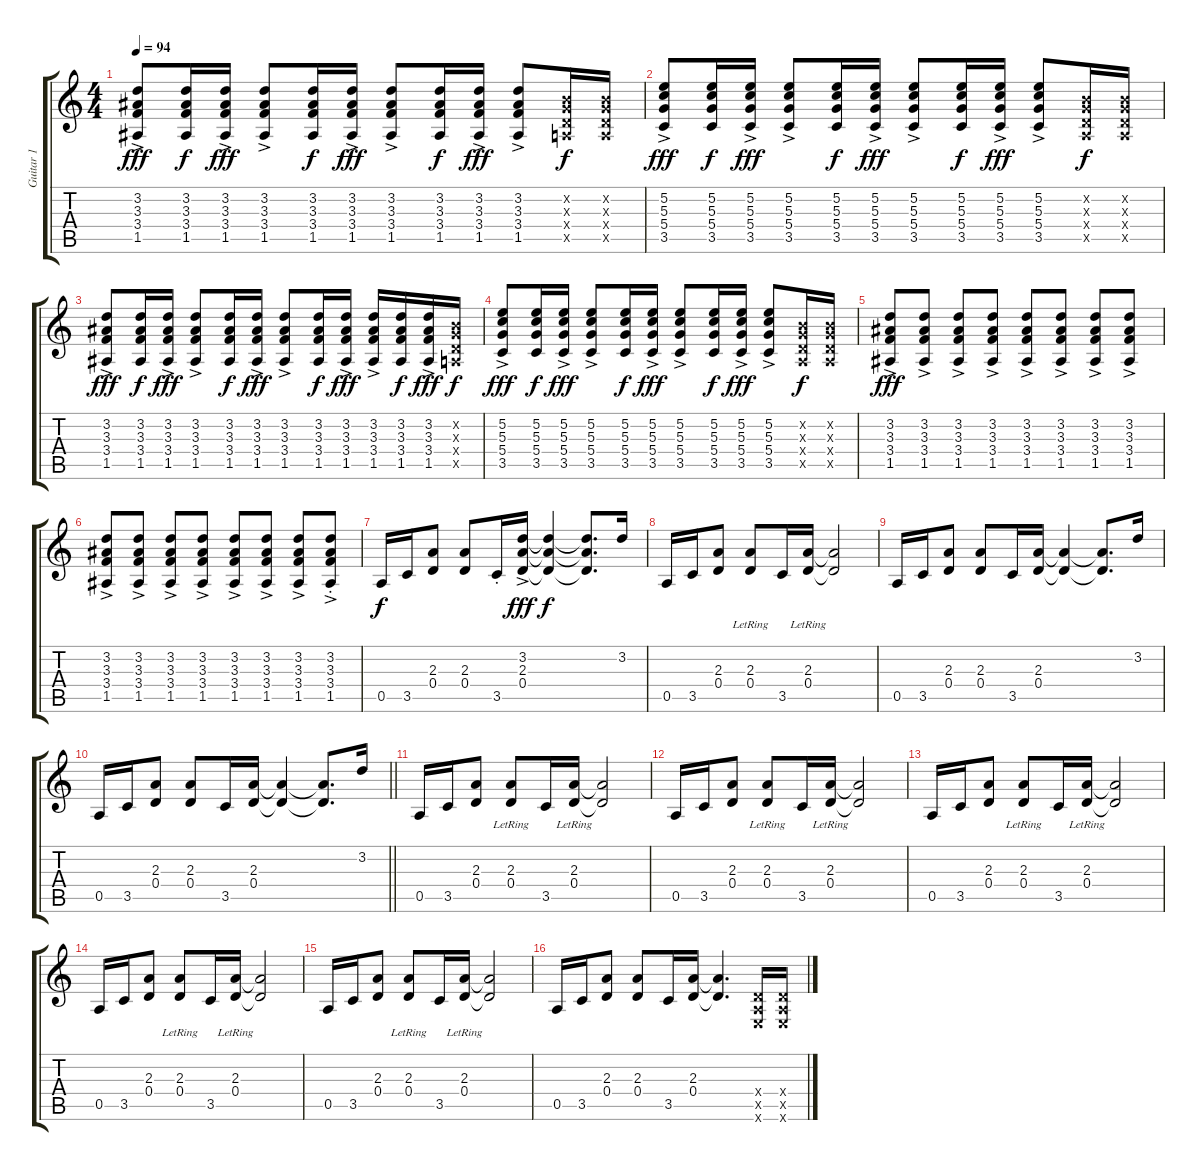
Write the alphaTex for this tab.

\track ("Guitar 1" "Guitar 1") {instrument acousticguitarnylon}
\staff {score tabs}
\tuning (E4 B3 G3 D3 A2 E2) {hide}
\ts (4 4)
\tempo 94
\clef g2
\ks c
(3.2{ac} 3.3{ac} 3.4{ac} 1.5{ac}).8{dy fff} (3.2 3.3 3.4 1.5).16{dy f} (3.2{ac} 3.3{ac} 3.4{ac} 1.5{ac}).16{dy fff} (3.2{ac} 3.3{ac} 3.4{ac} 1.5{ac}).8 (3.2 3.3 3.4 1.5).16{dy f} (3.2{ac} 3.3{ac} 3.4{ac} 1.5{ac}).16{dy fff} (3.2{ac} 3.3{ac} 3.4{ac} 1.5{ac}).8 (3.2 3.3 3.4 1.5).16{dy f} (3.2{ac} 3.3{ac} 3.4{ac} 1.5{ac}).16{dy fff} (3.2{ac} 3.3{ac} 3.4{ac} 1.5{ac}).8 (0.2{x} 0.3{x} 0.4{x} 0.5{x}).16{dy f} (0.2{x} 0.3{x} 0.4{x} 0.5{x}).16 |
(5.2{ac} 5.3{ac} 5.4{ac} 3.5{ac}).8{dy fff} (5.2 5.3 5.4 3.5).16{dy f} (5.2{ac} 5.3{ac} 5.4{ac} 3.5{ac}).16{dy fff} (5.2{ac} 5.3{ac} 5.4{ac} 3.5{ac}).8 (5.2 5.3 5.4 3.5).16{dy f} (5.2{ac} 5.3{ac} 5.4{ac} 3.5{ac}).16{dy fff} (5.2{ac} 5.3{ac} 5.4{ac} 3.5{ac}).8 (5.2 5.3 5.4 3.5).16{dy f} (5.2{ac} 5.3{ac} 5.4{ac} 3.5{ac}).16{dy fff} (5.2{ac} 5.3{ac} 5.4{ac} 3.5{ac}).8 (0.2{x} 0.3{x} 0.4{x} 0.5{x}).16{dy f} (0.2{x} 0.3{x} 0.4{x} 0.5{x}).16 |
(3.2{ac} 3.3{ac} 3.4{ac} 1.5{ac}).8{dy fff} (3.2 3.3 3.4 1.5).16{dy f} (3.2{ac} 3.3{ac} 3.4{ac} 1.5{ac}).16{dy fff} (3.2{ac} 3.3{ac} 3.4{ac} 1.5{ac}).8 (3.2 3.3 3.4 1.5).16{dy f} (3.2{ac} 3.3{ac} 3.4{ac} 1.5{ac}).16{dy fff} (3.2{ac} 3.3{ac} 3.4{ac} 1.5{ac}).8 (3.2 3.3 3.4 1.5).16{dy f} (3.2{ac} 3.3{ac} 3.4{ac} 1.5{ac}).16{dy fff} (3.2{ac} 3.3{ac} 3.4{ac} 1.5{ac}).16 (3.2 3.3 3.4 1.5).16{dy f} (3.2{ac} 3.3{ac} 3.4{ac} 1.5{ac}).16{dy fff} (0.2{x} 0.3{x} 0.4{x} 0.5{x}).16{dy f} |
(5.2{ac} 5.3{ac} 5.4{ac} 3.5{ac}).8{dy fff} (5.2 5.3 5.4 3.5).16{dy f} (5.2{ac} 5.3{ac} 5.4{ac} 3.5{ac}).16{dy fff} (5.2{ac} 5.3{ac} 5.4{ac} 3.5{ac}).8 (5.2 5.3 5.4 3.5).16{dy f} (5.2{ac} 5.3{ac} 5.4{ac} 3.5{ac}).16{dy fff} (5.2{ac} 5.3{ac} 5.4{ac} 3.5{ac}).8 (5.2 5.3 5.4 3.5).16{dy f} (5.2{ac} 5.3{ac} 5.4{ac} 3.5{ac}).16{dy fff} (5.2{ac} 5.3{ac} 5.4{ac} 3.5{ac}).8 (0.2{x} 0.3{x} 0.4{x} 0.5{x}).16{dy f} (0.2{x} 0.3{x} 0.4{x} 0.5{x}).16 |
(3.2{ac} 3.3{ac} 3.4{ac} 1.5{ac}).8{dy fff} (3.2{ac} 3.3{ac} 3.4{ac} 1.5{ac}).8 (3.2{ac} 3.3{ac} 3.4{ac} 1.5{ac}).8 (3.2{ac} 3.3{ac} 3.4{ac} 1.5{ac}).8 (3.2{ac} 3.3{ac} 3.4{ac} 1.5{ac}).8 (3.2{ac} 3.3{ac} 3.4{ac} 1.5{ac}).8 (3.2{ac} 3.3{ac} 3.4{ac} 1.5{ac}).8 (3.2{ac} 3.3{ac} 3.4{ac} 1.5{ac}).8 |
(3.2{ac} 3.3{ac} 3.4{ac} 1.5{ac}).8 (3.2{ac} 3.3{ac} 3.4{ac} 1.5{ac}).8 (3.2{ac} 3.3{ac} 3.4{ac} 1.5{ac}).8 (3.2{ac} 3.3{ac} 3.4{ac} 1.5{ac}).8 (3.2{ac} 3.3{ac} 3.4{ac} 1.5{ac}).8 (3.2{ac} 3.3{ac} 3.4{ac} 1.5{ac}).8 (3.2{ac} 3.3{ac} 3.4{ac} 1.5{ac}).8 (3.2{ac st} 3.3{ac st} 3.4{ac st} 1.5{ac st}).8 |
0.5.16{dy f} 3.5.16 (2.3 0.4).8 (2.3 0.4).8 3.5{st}.16 (3.2{ac} 2.3{ac} 0.4{ac}).16{dy fff} (3.2{t} 2.3{t} 0.4{t}).4{dy f} (3.2{t} 2.3{t} 0.4{t}).8{d} 3.2.16 |
0.5.16 3.5.16 (2.3 0.4).8 (2.3{lr} 0.4{lr}).8 3.5.16 (2.3{lr} 0.4{lr}).16 (2.3{t} 0.4{t}).2 |
0.5.16 3.5.16 (2.3 0.4).8 (2.3 0.4).8 3.5.16 (2.3 0.4).16 (2.3{t} 0.4{t}).4 (2.3{t} 0.4{t}).8{d} 3.2.16 |
\barLineRight lightlight
0.5.16 3.5.16 (2.3 0.4).8 (2.3 0.4).8 3.5.16 (2.3 0.4).16 (2.3{t} 0.4{t}).4 (2.3{t} 0.4{t}).8{d} 3.2.16 |
0.5.16 3.5.16 (2.3 0.4).8 (2.3{lr} 0.4{lr}).8 3.5.16 (2.3{lr} 0.4{lr}).16 (2.3{t} 0.4{t}).2 |
0.5.16 3.5.16 (2.3 0.4).8 (2.3{lr} 0.4{lr}).8 3.5.16 (2.3{lr} 0.4{lr}).16 (2.3{t} 0.4{t}).2 |
0.5.16 3.5.16 (2.3 0.4).8 (2.3{lr} 0.4{lr}).8 3.5.16 (2.3{lr} 0.4{lr}).16 (2.3{t} 0.4{t}).2 |
0.5.16 3.5.16 (2.3 0.4).8 (2.3{lr} 0.4{lr}).8 3.5.16 (2.3{lr} 0.4{lr}).16 (2.3{t} 0.4{t}).2 |
0.5.16 3.5.16 (2.3 0.4).8 (2.3{lr} 0.4{lr}).8 3.5.16 (2.3{lr} 0.4{lr}).16 (2.3{t} 0.4{t}).2 |
0.5.16 3.5.16 (2.3 0.4).8 (2.3 0.4).8 3.5.16 (2.3 0.4).16 (2.3{t} 0.4{t}).4{d} (0.4{x} 0.5{x} 0.6{x}).16 (0.4{x} 0.5{x} 0.6{x}).16
